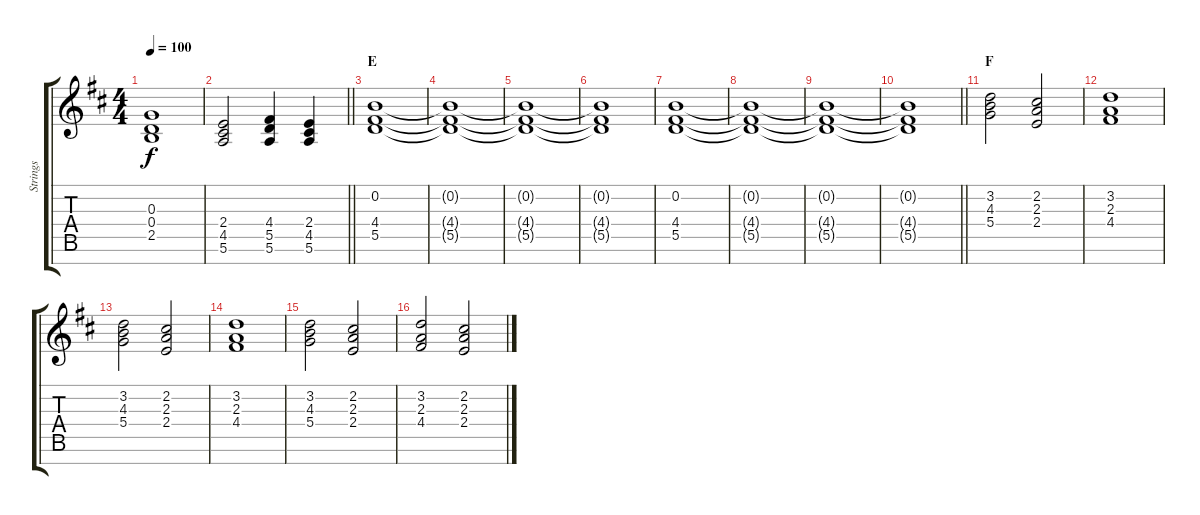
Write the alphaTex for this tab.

\track ("Strings" "Strings") {instrument stringensemble1}
\staff {score tabs}
\tuning (E5 B4 G4 D4 A3 E3 B2) {hide}
\ts (4 4)
\tempo 100
\clef g2
\ks d
(0.3 0.4 2.5).1{dy f} |
\barLineRight lightlight
(2.4 4.5 5.6).2 (4.4 5.5 5.6).4 (2.4 4.5 5.6).4 |
\section ("" "E")
(0.2 4.4 5.5).1 |
(0.2{t} 4.4{t} 5.5{t}).1 |
(0.2{t} 4.4{t} 5.5{t}).1 |
(0.2{t} 4.4{t} 5.5{t}).1 |
(0.2 4.4 5.5).1 |
(0.2{t} 4.4{t} 5.5{t}).1 |
(0.2{t} 4.4{t} 5.5{t}).1 |
\barLineRight lightlight
(0.2{t} 4.4{t} 5.5{t}).1 |
\section ("" "F")
(3.2 4.3 5.4).2 (2.2 2.3 2.4).2 |
(3.2 2.3 4.4).1 |
(3.2 4.3 5.4).2 (2.2 2.3 2.4).2 |
(3.2 2.3 4.4).1 |
(3.2 4.3 5.4).2 (2.2 2.3 2.4).2 |
(3.2 2.3 4.4).2 (2.2 2.3 2.4).2
